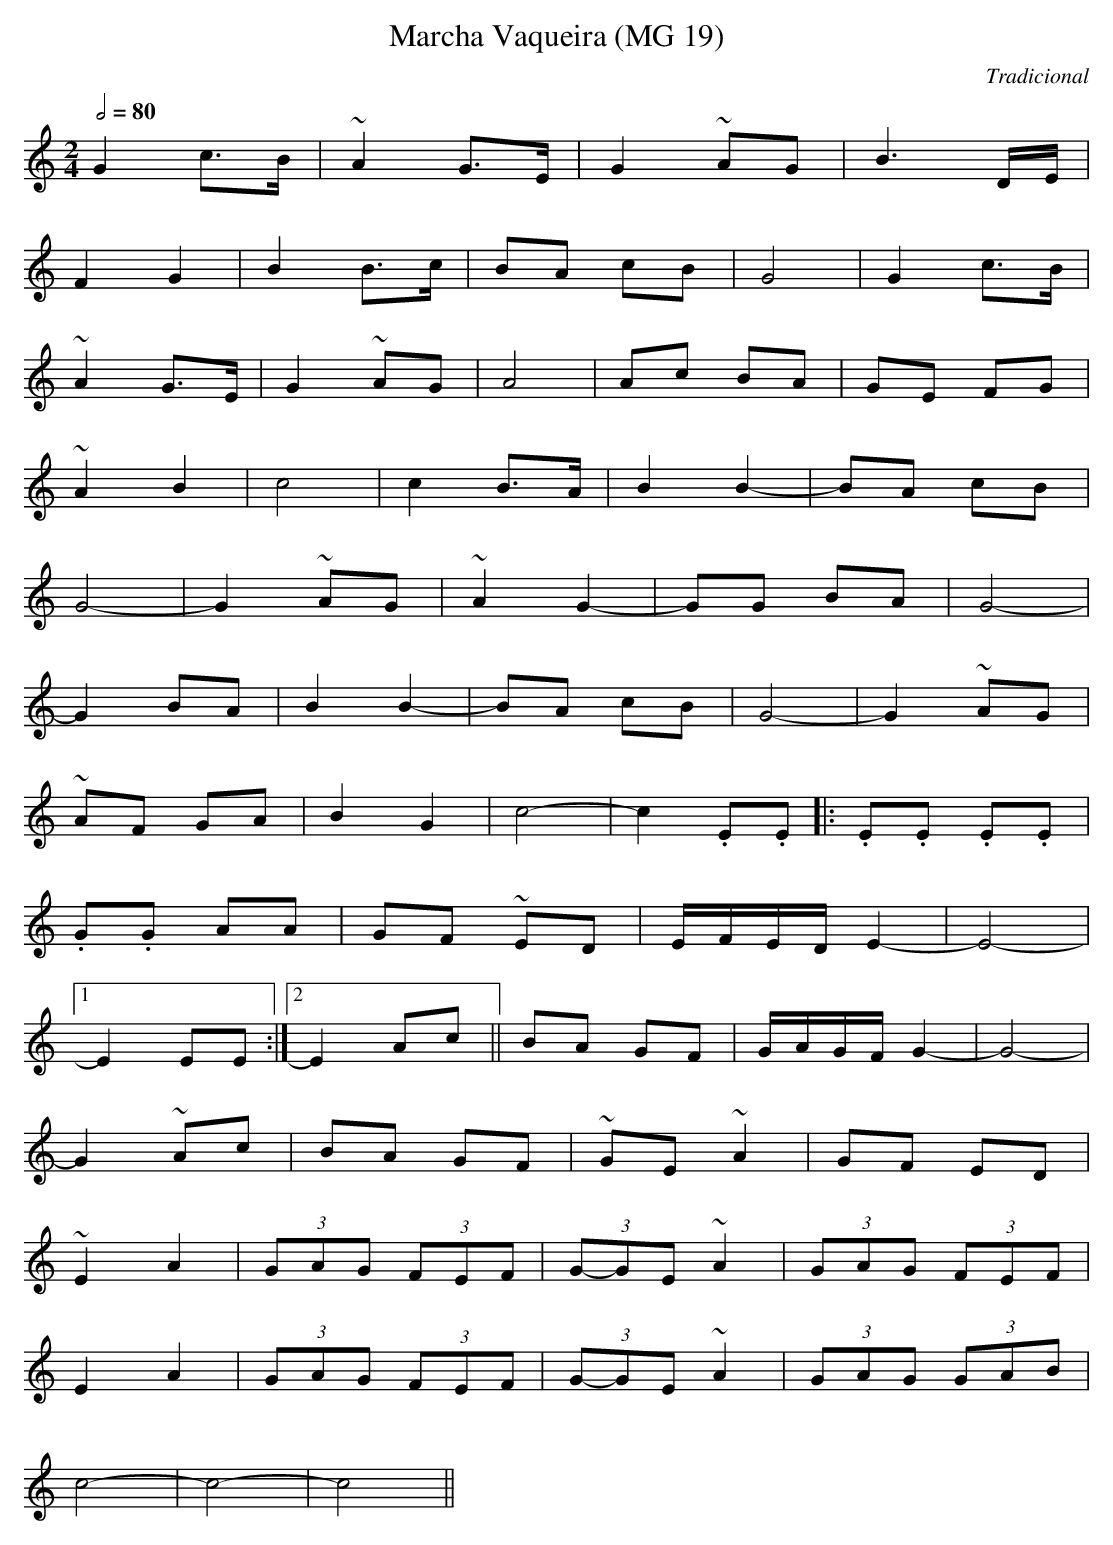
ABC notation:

X:1
T:Marcha Vaqueira (MG 19)
C:Tradicional
E:Nivel 2
M:2/4
L:1/8
Q:2/4=80
K:C
G2 c3/2B/2|~A2 G3/2E/2|G2 ~AG|B3 D/2E/2|
F2 G2|B2 B3/2c/2|BA cB|G4|G2 c3/2B/2|
~A2 G3/2E/2|G2 ~AG|A4|Ac BA|GE FG|
~A2 B2|c4|c2 B3/2A/2|B2 B2-|BA cB|
G4-|G2 ~AG|~A2 G2-|GG BA|G4-|
G2 BA|B2 B2-|BA cB|G4-|G2 ~AG|
~AF GA|B2 G2|c4-|c2 .E.E|:.E.E .E.E|
.G.G AA|GF ~ED|E/2F/2E/2D/2 E2-|E4-|
[1 E2 EE:|[2 E2 Ac||BA GF|G/2A/2G/2F/2 G2-|G4-|
G2 ~Ac|BA GF|~GE ~A2|GF ED|
~E2 A2|(3GAG (3FEF|(3G-GE ~A2|(3GAG (3FEF|
E2 A2|(3GAG (3FEF|(3G-GE ~A2|(3GAG (3GAB|
c4-|c4-|c4||
